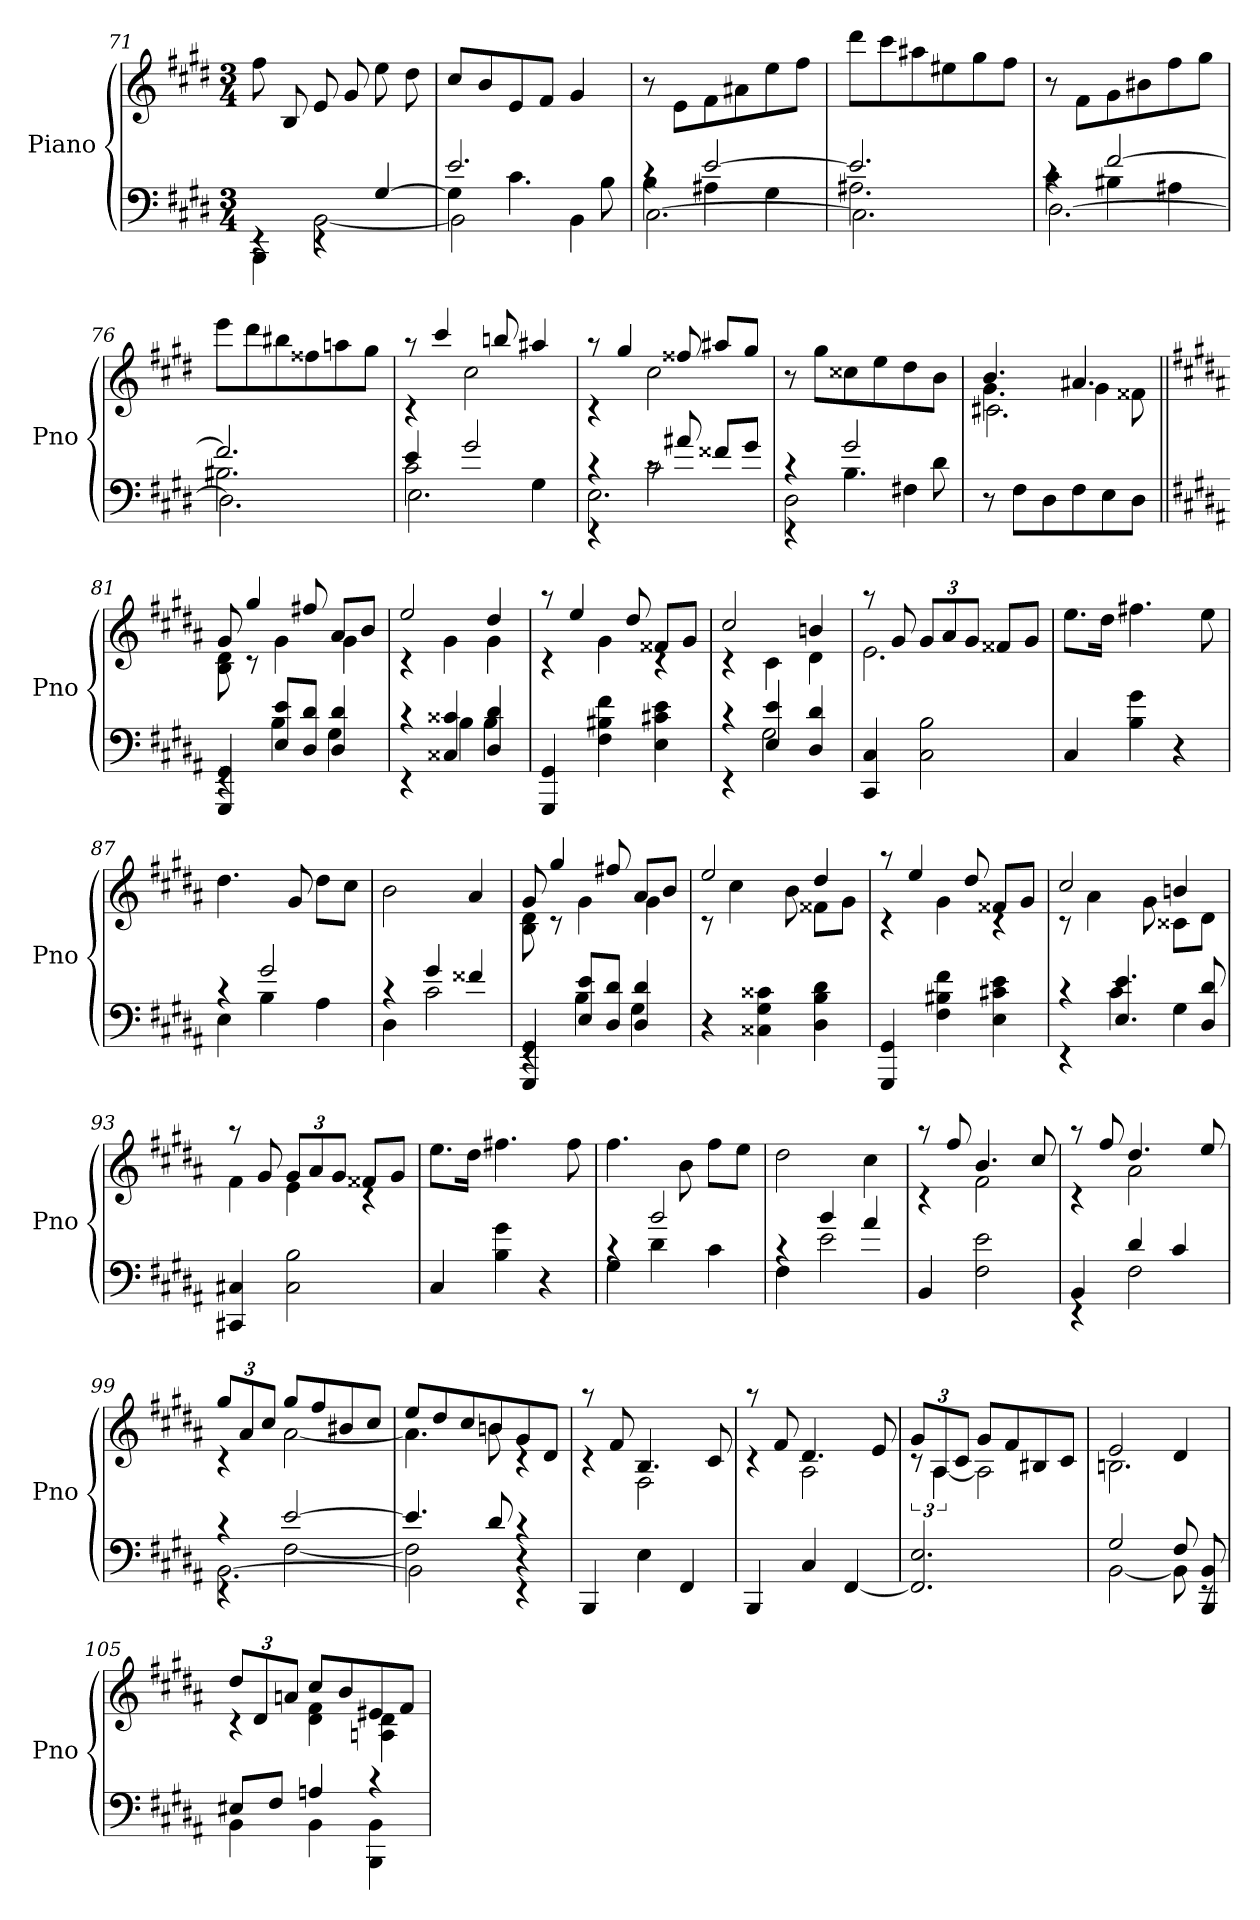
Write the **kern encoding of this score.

**kern	**kern
*part1	*part1
*staff2	*staff1
*I"Piano	*
*I'Pno	*
*clefF4	*clefG2
*k[f#c#g#d#]	*k[f#c#g#d#]
*E:	*E:
*M3/4	*M3/4
=71	=71
*^	*
4rEE	4BBB\	8ff#
.	.	8B
4rEE	[2BB\	8e
.	.	8g#
[4G#	.	8ee
.	.	8dd#
=72	=72	=72
*	*^	*
2.e	4G#]	2BB\]	8cc#L
.	.	.	8b
.	4.c#	.	8e
.	.	.	8f#J
.	.	4BB\	4g#
.	8B	.	.
=73	=73	=73	=73
4rc	4B	[2.C#\	8r
.	.	.	8eL
[2e	4A#X	.	8f#
.	.	.	8a#X
.	4G#	.	8ee
.	.	.	8ff#J
=74	=74	=74	=74
2.e]	2.A#X	2.C#\]	8ddd#L
.	.	.	8ccc#
.	.	.	8aa#X
.	.	.	8ee#X
.	.	.	8gg#
.	.	.	8ff#J
=75	=75	=75	=75
4rc	4c#	[2.D#\	8r
.	.	.	8f#L
[2f#	4B#X	.	8g#
.	.	.	8b#X
.	4A#X	.	8ff#
.	.	.	8gg#J
=76	=76	=76	=76
2.f#]	2.B#X	2.D#\]	8eeeL
.	.	.	8ddd#
.	.	.	8bb#X
.	.	.	8ff##X
.	.	.	8aan
.	.	.	8gg#J
=77	=77	=77	=77
*	*	*	*^
4e	2c#	2.E\	8raa	4rc
.	.	.	4ccc#	.
2g#	.	.	.	2cc#
.	.	.	8bbn	.
.	4G#	.	4aa#X	.
=78	=78	=78	=78	=78
4rc	4rEE	2.E\	8raa	4rc
.	.	.	4gg#	.
8rc	2c#	.	.	2cc#
8a#X	.	.	8ff##X	.
8f##XL	.	.	8aa#XL	.
8g#J	.	.	8gg#J	.
*	*	*	*v	*v
=79	=79	=79	=79
4rc	4rEE	2D#\	8r
.	.	.	8gg#L
2g#	4.B	.	8cc##X
.	.	.	8ee
.	.	4F#X\	8dd#
.	8d#	.	8bJ
*v	*v	*v	*
=80	=80
*	*^
*	*	*^
8r	4.b	4.g#	2.c#X\
8F#L	.	.	.
8D#	.	.	.
8F#	4.a#X	4g#	.
8E	.	.	.
8D#J	.	8f##X	.
*	*v	*v	*v
=81||	=81||
*k[f#c#g#d#a#]	*k[f#c#g#d#a#]
*^	*^
4GGG# 4GG#	4rEE	8g#	8B 8d#
.	.	4gg#	8rc
8E 8eL	4B	.	4g#
8D# 8d#J	.	8ff#X	.
4D# 4d#	4G#	8a#L	4g#
.	.	8bJ	.
=82	=82	=82	=82
4rc	4rEE	2ee	4rc
4C##X 4c##X	4B	.	4g#
4D# 4d#	4B	4dd#	4g#
*v	*v	*	*
=83	=83	=83
4GGG# 4GG#	8raa	4rc
.	4ee	.
4F# 4B#X 4f#	.	4g#
.	8dd#	.
4E 4c#X 4e	8f##XL	4rc
.	8g#J	.
=84	=84	=84
*^	*	*
4rc	4rEE	2cc#	4rc
4E 4e	2G#	.	4c#
4D# 4d#	.	4bn	4d#
*v	*v	*	*
=85	=85	=85
4CC# 4C#	8raa	2.e
.	8g#	.
2C# 2B	12g#L	.
.	12a#	.
.	12g#J	.
.	8f##XL	.
.	8g#J	.
*	*v	*v
=86	=86
4C#	8.eeL
.	16dd#Jk
4B 4g#	4.ff#X
4r	.
.	8ee
=87	=87
*^	*
4rc	4E	4.dd#
2g#	4B	.
.	.	8g#
.	4A#	8dd#L
.	.	8cc#J
=88	=88	=88
4rc	4D#	2b
4g#	2c#	.
4f##X	.	4a#
=89	=89	=89
*	*	*^
4GGG# 4GG#	4rEE	8g#	8B 8d#
.	.	4gg#	8rc
8E 8eL	4B	.	4g#
8D# 8d#J	.	8ff#X	.
4D# 4d#	4G#	8a#L	4g#
.	.	8bJ	.
*v	*v	*	*
=90	=90	=90
4r	2ee	8rc
.	.	4cc#
4C##X 4G# 4c##X	.	.
.	.	8b
4D# 4B 4d#	4dd#	8f##XL
.	.	8g#J
=91	=91	=91
4GGG# 4GG#	8raa	4rc
.	4ee	.
4F# 4B#X 4f#	.	4g#
.	8dd#	.
4E 4c#X 4e	8f##XL	4rc
.	8g#J	.
=92	=92	=92
*^	*	*
4rc	4rEE	2cc#	8rc
.	.	.	4a#
4.E 4.e	4c#	.	.
.	.	.	8g#
.	4G#	4bn	8c##XL
8D# 8d#	.	.	8d#J
*v	*v	*	*
=93	=93	=93
4CC#X 4C#X	8raa	4f#
.	8g#	.
2C# 2B	12g#L	4e
.	12a#	.
.	12g#J	.
.	8f##XL	4rc
.	8g#J	.
*	*v	*v
=94	=94
4C#	8.eeL
.	16dd#Jk
4B 4g#	4.ff#X
4r	.
.	8ff#
=95	=95
*^	*
4rc	4G#	4.ff#
2b	4d#	.
.	.	8b
.	4c#	8ff#L
.	.	8eeJ
=96	=96	=96
4rc	4F#	2dd#
4b	2e	.
4a#	.	4cc#
*v	*v	*
=97	=97
*	*^
4BB	8raa	4rc
.	8ff#	.
2F# 2e	4.b	2f#
.	8cc#	.
=98	=98	=98
*^	*	*
4BB	4rEE	8raa	4rc
.	.	8ff#	.
4d#	2F#	4.dd#	2a#
4c#	.	.	.
.	.	8ee	.
=99	=99	=99	=99
*	*^	*	*
4rc	4rEE	[2.BB\	12gg#L	4rc
.	.	.	12a#	.
.	.	.	12cc#J	.
[2e	[2F#	.	8gg#L	[2a#
.	.	.	8ff#	.
.	.	.	8b#X	.
.	.	.	8cc#J	.
=100	=100	=100	=100	=100
4.e]	2F#]	2BB\]	8eeL	4.a#]
.	.	.	8dd#	.
.	.	.	8cc#	.
8d#	.	.	8b	8bn
4rc	4rEE	4r	8g#	4rc
.	.	.	8d#J	.
*v	*v	*v	*	*
=101	=101	=101
4BBB	8raa	4rc
.	8f#	.
4E	4.B	2F#
4FF#	.	.
.	8c#	.
=102	=102	=102
4BBB	8raa	4rc
.	8f#	.
4C#	4.d#	2A#
[4FF#	.	.
.	8e	.
=103	=103	=103
2.FF#] 2.E	12g#L	12rc
.	12A#	[6A#
.	12c#J	.
.	8g#L	2A#]
.	8f#	.
.	8B#X	.
.	8c#J	.
=104	=104	=104
*^	*	*
2G#	[2BB	2e	2.Bn
8F#	8BB]	4d#	.
8BBB 8BB	8rEE	.	.
=105	=105	=105	=105
8E#XL	4BB	12dd#L	4rc
.	.	12d#	.
8F#J	.	.	.
.	.	12anJ	.
4An	4BB	8cc#L	4d# 4f#
.	.	8b	.
4rc	4BBB 4BB	8e#X	4An 4d#
.	.	8f#J	.
*v	*v	*	*
*	*v	*v
=	=
*-	*-
